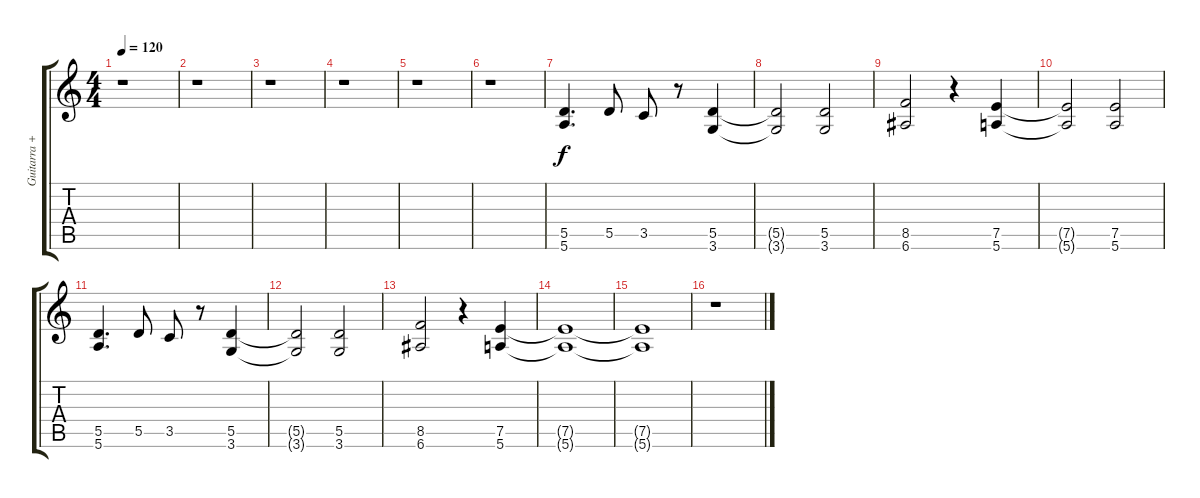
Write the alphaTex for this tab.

\track ("Guitarra + solos" "Guitarra +") {instrument distortionguitar}
\staff {score tabs}
\tuning (E4 B3 G3 D3 A2 E2) {hide}
\ts (4 4)
\tempo 120
\clef g2
\ks c
r.1{dy f} |
r.1 |
r.1 |
r.1 |
r.1 |
r.1 |
(5.5 5.6).4{d} 5.5.8 3.5.8 r.8 (5.5 3.6).4 |
(5.5{t} 3.6{t}).2 (5.5 3.6).2 |
(8.5 6.6).2 r.4 (7.5 5.6).4 |
(7.5{t} 5.6{t}).2 (7.5 5.6).2 |
(5.5 5.6).4{d} 5.5.8 3.5.8 r.8 (5.5 3.6).4 |
(5.5{t} 3.6{t}).2 (5.5 3.6).2 |
(8.5 6.6).2 r.4 (7.5 5.6).4 |
(7.5{t} 5.6{t}).1 |
(7.5{t} 5.6{t}).1 |
r.1
